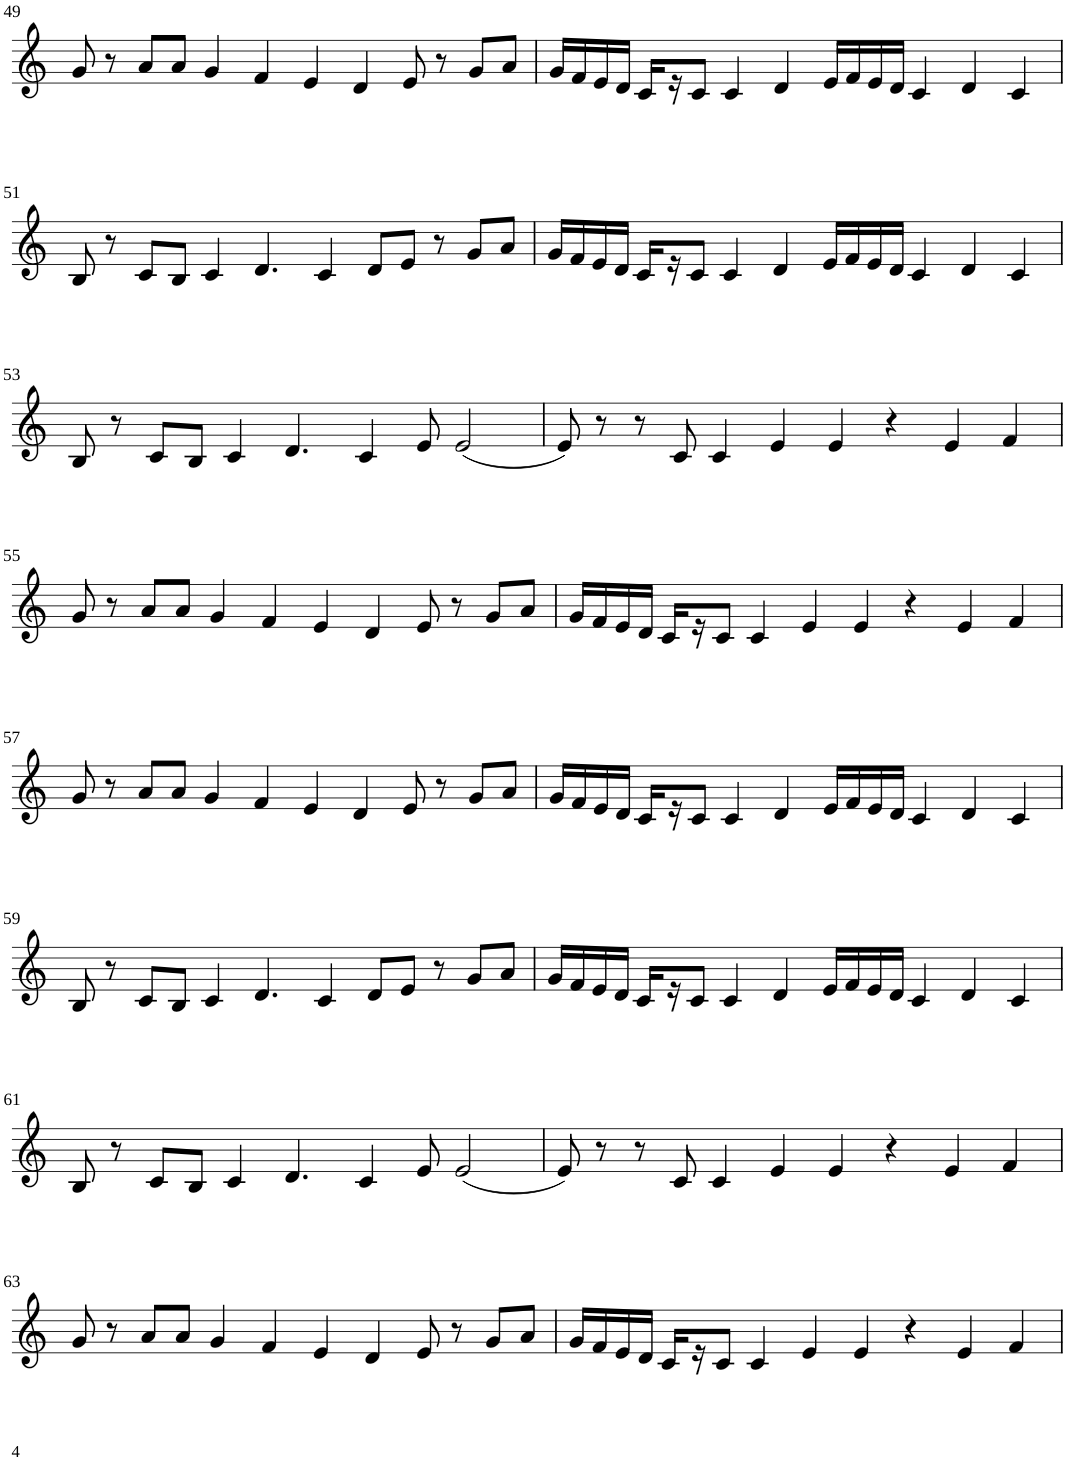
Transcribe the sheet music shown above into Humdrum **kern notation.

**kern
*part1
*staff1
*I"Violin
!!LO:PB:g=z
*clefG2
*k[]
*M8/4
=49
8g/
8r
8a/L
8a/J
4g/
4f/
4e/
4d/
8e/
8r
8g/L
8a/J
=50
16g/LL
16f/
16e/
16d/JJ
16c/LL
16r
8c/J
4c/
4d/
16e/LL
16f/
16e/
16d/JJ
4c/
4d/
4c/
!!LO:LB:g=z
=51
8B/
8r
8c/L
8B/J
4c/
4.d/
4c/
8d/L
8e/J
8r
8g/L
8a/J
=52
16g/LL
16f/
16e/
16d/JJ
16c/LL
16r
8c/J
4c/
4d/
16e/LL
16f/
16e/
16d/JJ
4c/
4d/
4c/
!!LO:LB:g=z
=53
8B/
8r
8c/L
8B/J
4c/
4.d/
4c/
8e/
(2e/
=54
8e/)
8r
8r
8c/
4c/
4e/
4e/
4r
4e/
4f/
!!LO:LB:g=z
=55
8g/
8r
8a/L
8a/J
4g/
4f/
4e/
4d/
8e/
8r
8g/L
8a/J
=56
16g/LL
16f/
16e/
16d/JJ
16c/LL
16r
8c/J
4c/
4e/
4e/
4r
4e/
4f/
!!LO:LB:g=z
=57
8g/
8r
8a/L
8a/J
4g/
4f/
4e/
4d/
8e/
8r
8g/L
8a/J
=58
16g/LL
16f/
16e/
16d/JJ
16c/LL
16r
8c/J
4c/
4d/
16e/LL
16f/
16e/
16d/JJ
4c/
4d/
4c/
!!LO:LB:g=z
=59
8B/
8r
8c/L
8B/J
4c/
4.d/
4c/
8d/L
8e/J
8r
8g/L
8a/J
=60
16g/LL
16f/
16e/
16d/JJ
16c/LL
16r
8c/J
4c/
4d/
16e/LL
16f/
16e/
16d/JJ
4c/
4d/
4c/
!!LO:LB:g=z
=61
8B/
8r
8c/L
8B/J
4c/
4.d/
4c/
8e/
(2e/
=62
8e/)
8r
8r
8c/
4c/
4e/
4e/
4r
4e/
4f/
!!LO:LB:g=z
=63
8g/
8r
8a/L
8a/J
4g/
4f/
4e/
4d/
8e/
8r
8g/L
8a/J
=64
16g/LL
16f/
16e/
16d/JJ
16c/LL
16r
8c/J
4c/
4e/
4e/
4r
4e/
4f/
=
*-
